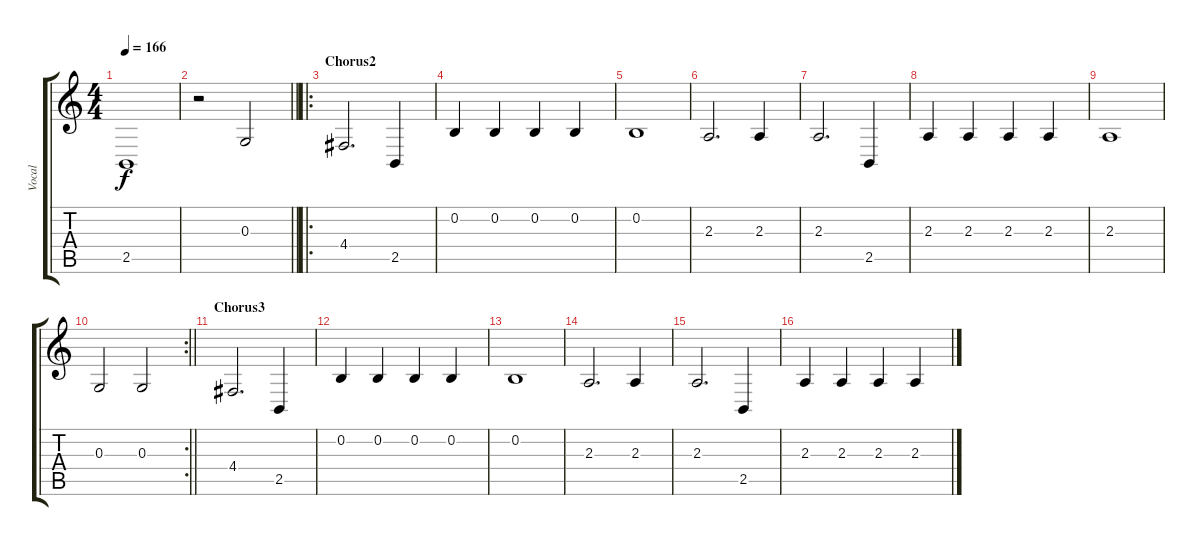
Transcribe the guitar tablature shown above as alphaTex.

\track ("Vocal" "Vocal") {instrument pad7halo}
\staff {score tabs}
\tuning (E4 B3 G3 D3 A2 E2) {hide}
\ts (4 4)
\tempo 166
\clef g2
\ks c
2.5.1{dy f} |
\barLineRight lightlight
r.2 0.3.2 |
\ro
\section ("" "Chorus2")
4.4.2{d} 2.5.4 |
0.2.4 0.2.4 0.2.4 0.2.4 |
0.2.1 |
2.3.2{d} 2.3.4 |
2.3.2{d} 2.5.4 |
2.3.4 2.3.4 2.3.4 2.3.4 |
2.3.1 |
\rc 2
\barLineRight lightlight
0.3.2 0.3.2 |
\section ("" "Chorus3")
4.4.2{d} 2.5.4 |
0.2.4 0.2.4 0.2.4 0.2.4 |
0.2.1 |
2.3.2{d} 2.3.4 |
2.3.2{d} 2.5.4 |
2.3.4 2.3.4 2.3.4 2.3.4
